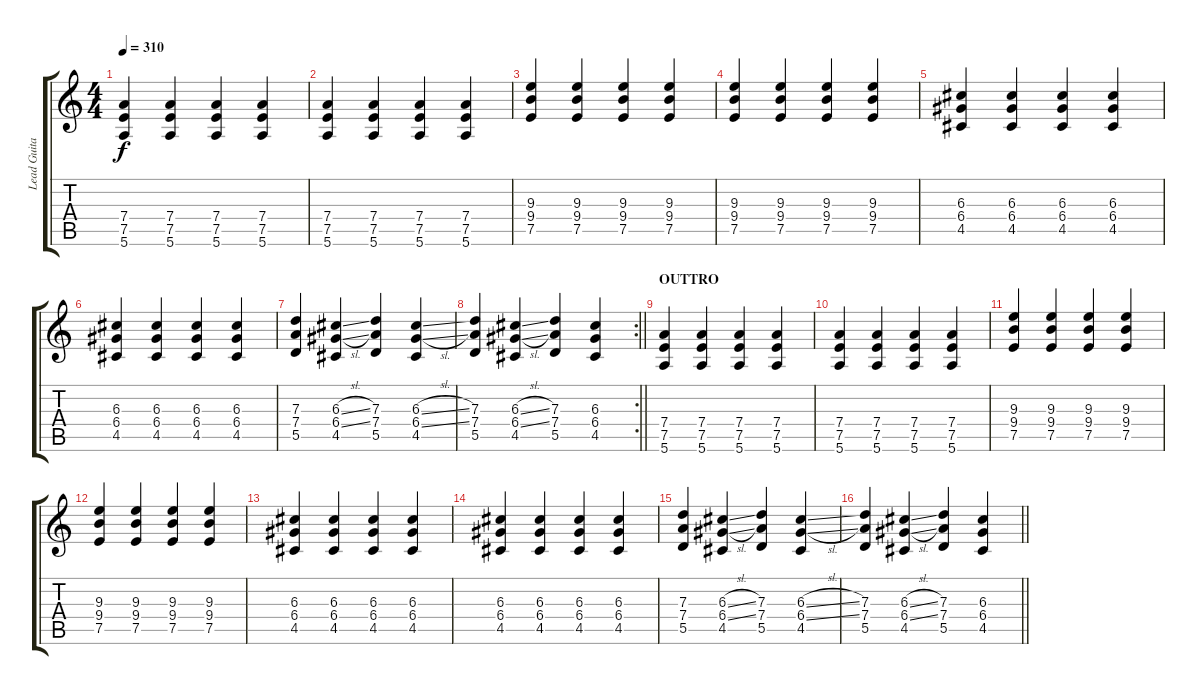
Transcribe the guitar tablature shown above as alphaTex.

\track ("Lead Guitar" "Lead Guita") {instrument overdrivenguitar}
\staff {score tabs}
\tuning (E4 B3 G3 D3 A2 E2) {hide}
\ts (4 4)
\tempo 310
\clef g2
\ks c
(7.4 7.5 5.6).4{dy f} (7.4 7.5 5.6).4 (7.4 7.5 5.6).4 (7.4 7.5 5.6).4 |
(7.4 7.5 5.6).4 (7.4 7.5 5.6).4 (7.4 7.5 5.6).4 (7.4 7.5 5.6).4 |
(9.3 9.4 7.5).4 (9.3 9.4 7.5).4 (9.3 9.4 7.5).4 (9.3 9.4 7.5).4 |
(9.3 9.4 7.5).4 (9.3 9.4 7.5).4 (9.3 9.4 7.5).4 (9.3 9.4 7.5).4 |
(6.3 6.4 4.5).4 (6.3 6.4 4.5).4 (6.3 6.4 4.5).4 (6.3 6.4 4.5).4 |
(6.3 6.4 4.5).4 (6.3 6.4 4.5).4 (6.3 6.4 4.5).4 (6.3 6.4 4.5).4 |
(7.3 7.4 5.5).4 (6.3{sl} 6.4{sl} 4.5).4 (7.3 7.4 5.5).4 (6.3{sl} 6.4{sl} 4.5).4 |
\rc 2
\barLineRight lightlight
(7.3 7.4 5.5).4 (6.3{sl} 6.4{sl} 4.5).4 (7.3 7.4 5.5).4 (6.3 6.4 4.5).4 |
\section ("" "OUTTRO")
(7.4 7.5 5.6).4 (7.4 7.5 5.6).4 (7.4 7.5 5.6).4 (7.4 7.5 5.6).4 |
(7.4 7.5 5.6).4 (7.4 7.5 5.6).4 (7.4 7.5 5.6).4 (7.4 7.5 5.6).4 |
(9.3 9.4 7.5).4 (9.3 9.4 7.5).4 (9.3 9.4 7.5).4 (9.3 9.4 7.5).4 |
(9.3 9.4 7.5).4 (9.3 9.4 7.5).4 (9.3 9.4 7.5).4 (9.3 9.4 7.5).4 |
(6.3 6.4 4.5).4 (6.3 6.4 4.5).4 (6.3 6.4 4.5).4 (6.3 6.4 4.5).4 |
(6.3 6.4 4.5).4 (6.3 6.4 4.5).4 (6.3 6.4 4.5).4 (6.3 6.4 4.5).4 |
(7.3 7.4 5.5).4 (6.3{sl} 6.4{sl} 4.5).4 (7.3 7.4 5.5).4 (6.3{sl} 6.4{sl} 4.5).4 |
\barLineRight lightlight
(7.3 7.4 5.5).4 (6.3{sl} 6.4{sl} 4.5).4 (7.3 7.4 5.5).4 (6.3 6.4 4.5).4
